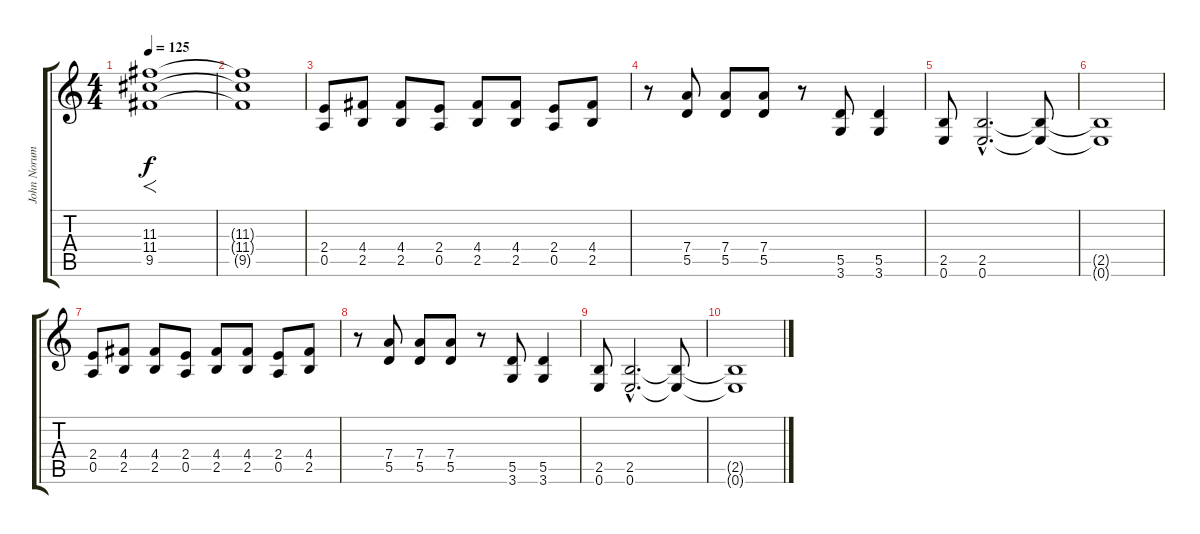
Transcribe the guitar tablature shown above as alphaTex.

\track ("John Norum" "John Norum") {instrument distortionguitar}
\staff {score tabs}
\tuning (E4 B3 G3 D3 A2 E2) {hide}
\ts (4 4)
\tempo 125
\clef g2
\ks c
(11.3 11.4 9.5).1{f dy f instrument distortionguitar} |
(11.3{t} 11.4{t} 9.5{t}).1 |
(2.4 0.5).8 (4.4 2.5).8 (4.4 2.5).8 (2.4 0.5).8 (4.4 2.5).8 (4.4 2.5).8 (2.4 0.5).8 (4.4 2.5).8 |
r.8 (7.4 5.5).8 (7.4 5.5).8 (7.4 5.5).8 r.8 (5.5 3.6).8 (5.5 3.6).4 |
(2.5 0.6).8 (2.5{hac} 0.6{hac}).2{d} (2.5{t} 0.6{t}).8 |
(2.5{t} 0.6{t}).1 |
(2.4 0.5).8 (4.4 2.5).8 (4.4 2.5).8 (2.4 0.5).8 (4.4 2.5).8 (4.4 2.5).8 (2.4 0.5).8 (4.4 2.5).8 |
r.8 (7.4 5.5).8 (7.4 5.5).8 (7.4 5.5).8 r.8 (5.5 3.6).8 (5.5 3.6).4 |
(2.5 0.6).8 (2.5{hac} 0.6{hac}).2{d} (2.5{t} 0.6{t}).8 |
(2.5{t} 0.6{t}).1
